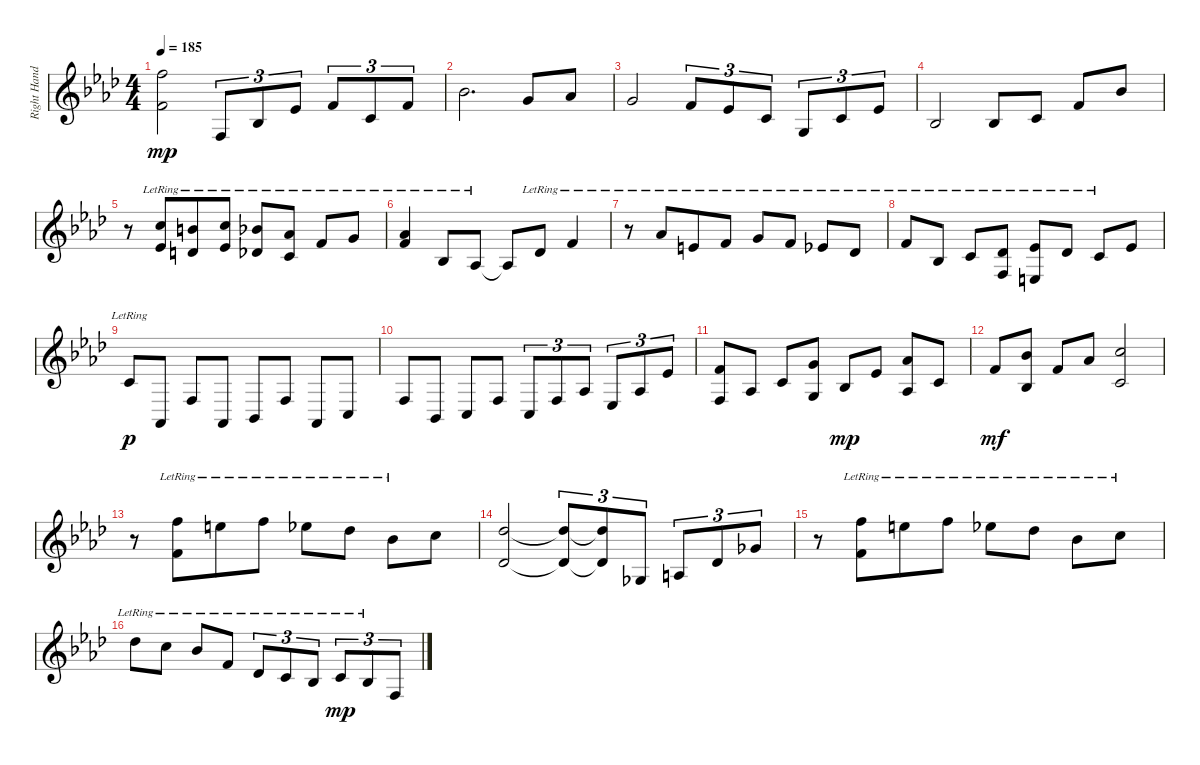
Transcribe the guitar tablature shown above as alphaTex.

\track ("Right Hand" "Right Hand") {instrument acousticgrandpiano}
\staff {score}
\tuning (E4 B3 G3 D3 A2 E2 B1) {hide}
\ts (4 4)
\tempo 185
\clef g2
\ks ab
(13.1 6.2).2{dy mp} 3.4.8{tu (3 2)} 3.3.8{tu (3 2)} 4.2.8{tu (3 2)} 1.1.8{tu (3 2)} 1.2.8{tu (3 2)} 1.1.8{tu (3 2)} |
6.1.2{d} 3.1.8 4.1.8 |
3.1.2 1.1.8{tu (3 2)} 4.2.8{tu (3 2)} 1.2.8{tu (3 2)} 0.3.8{tu (3 2)} 1.2.8{tu (3 2)} 4.2.8{tu (3 2)} |
3.3.2 3.3.8 1.2.8 1.1.8 6.1.8 |
r.8 (8.1{lr} 4.2{lr}).8{beam merge} (7.1{lr} 3.2{lr}).8 (8.1{lr} 4.2{lr}).8 (6.1{lr} 2.2{lr}).8 (4.1{lr} 1.2{lr}).8 1.1{lr}.8 3.1{lr}.8 |
(4.1{lr} 6.2{lr}).4 3.3{lr}.8 1.3{lr}.8 1.3{t}.8 2.2{lr}.8 1.1{lr}.4 |
r.8 9.2{lr}.8{beam merge} 5.2{lr}.8 6.2{lr}.8 8.2{lr}.8 6.2{lr}.8 4.2{lr}.8 2.2{lr}.8 |
6.2{lr}.8 3.3{lr}.8 1.2{lr}.8 (2.2{lr} 3.4{lr}).8 (4.2{lr} 2.4{lr}).8 2.2{lr}.8 1.2{lr}.8 4.2.8 |
1.2{lr}.8{dy p} 4.6.8 3.4.8 4.6.8 1.5.8 3.4.8 4.6.8 3.5.8 |
3.4.8 1.5.8 3.5.8 3.4.8 3.5.8{tu (3 2)} 3.4.8{tu (3 2)} 1.3.8{tu (3 2)} 1.4.8{tu (3 2)} 1.3.8{tu (3 2)} 4.2.8{tu (3 2)} |
(1.1 3.4).8 1.3.8 1.2.8 (3.1 0.3).8 3.3.8{dy mp} 4.2.8 (4.1 1.3).8 1.2.8 |
1.1.8{dy mf} (6.1 3.3).8 1.1.8 4.1.8 (8.1 1.2).2 |
r.8 (13.1{lr} 6.2{lr}).8{beam merge} 12.1{lr}.8 13.1{lr}.8 11.1{lr}.8 9.1{lr}.8 6.1{lr}.8 8.1.8 |
(9.1 2.2).2 (9.1{t} 2.2{t}).8{tu (3 2)} (9.1{t} 2.2{t}).8{tu (3 2)} 4.4.8{tu (3 2)} 2.3.8{tu (3 2)} 2.2.8{tu (3 2)} 2.1.8{tu (3 2)} |
r.8 (13.1{lr} 6.2{lr}).8{beam merge} 12.1{lr}.8 13.1{lr}.8 11.1{lr}.8 9.1{lr}.8 6.1{lr}.8 8.1{lr}.8 |
9.1{lr}.8 8.1{lr}.8 6.1{lr}.8 1.1{lr}.8 2.2{lr}.8{tu (3 2)} 1.2{lr}.8{tu (3 2)} 3.3{lr}.8{tu (3 2)} 1.2{lr}.8{tu (3 2) dy mp} 3.3{lr}.8{tu (3 2)} 3.4.8{tu (3 2)}
